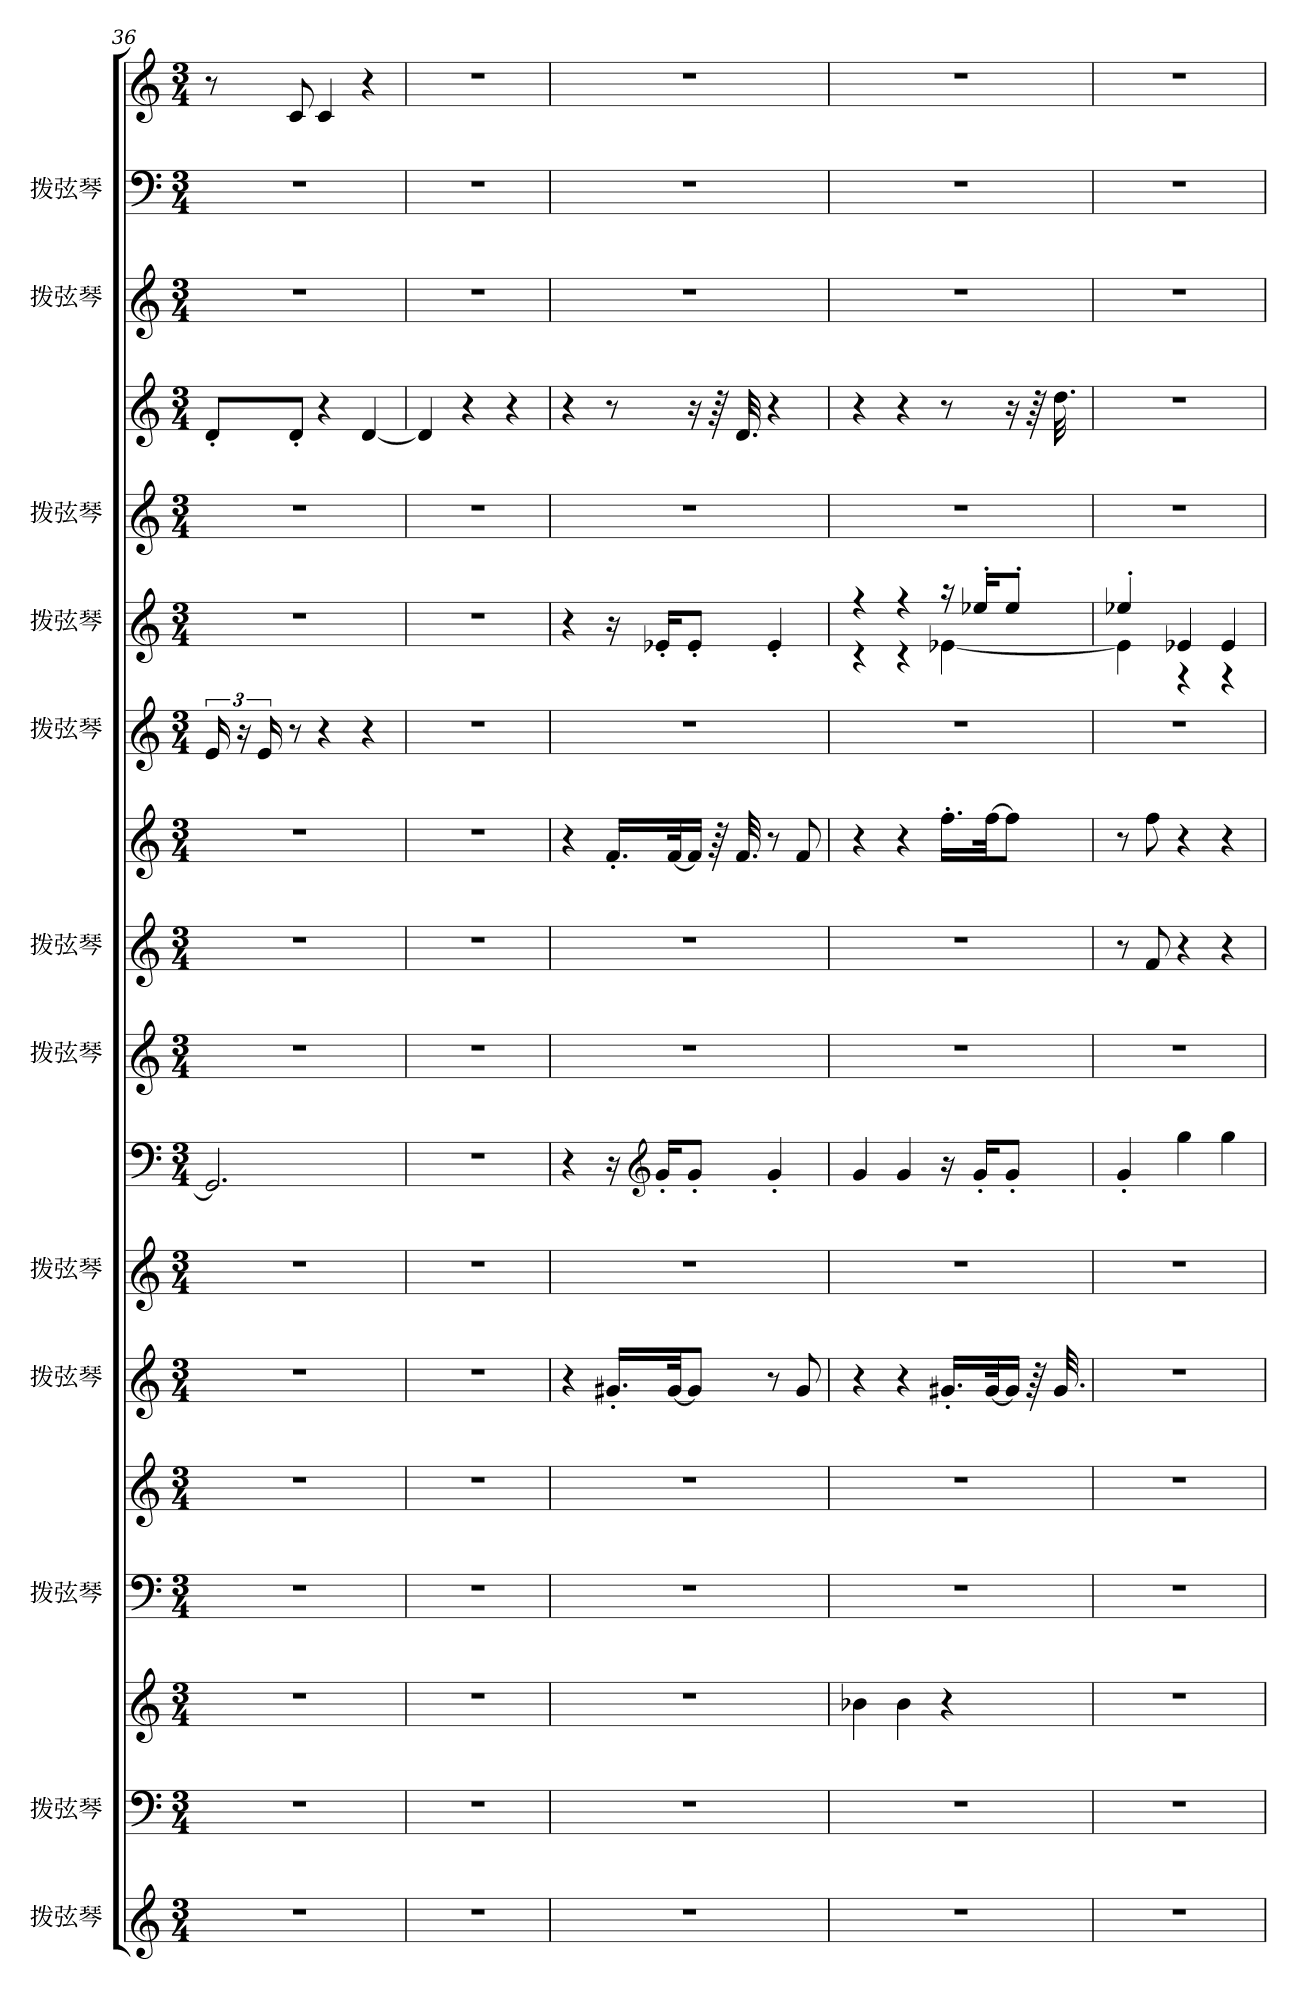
**kern	**kern	**kern	**kern	**kern	**kern	**kern	**kern	**kern	**kern	**kern	**kern	**kern	**kern	**kern	**kern	**kern	**kern
*part12	*part11	*part11	*part10	*part10	*part9	*part8	*part8	*part7	*part6	*part6	*part5	*part4	*part3	*part3	*part2	*part1	*part1
*staff18	*staff17	*staff16	*staff15	*staff14	*staff13	*staff12	*staff11	*staff10	*staff9	*staff8	*staff7	*staff6	*staff5	*staff4	*staff3	*staff2	*staff1
*I"拨弦琴	*I"拨弦琴	*	*I"拨弦琴	*	*I"拨弦琴	*I"拨弦琴	*	*I"拨弦琴	*I"拨弦琴	*	*I"拨弦琴	*I"拨弦琴	*I"拨弦琴	*	*I"拨弦琴	*I"拨弦琴	*
*clefG2	*clefF4	*clefG2	*clefF4	*clefG2	*clefG2	*clefG2	*clefF4	*clefG2	*clefG2	*clefG2	*clefG2	*clefG2	*clefG2	*clefG2	*clefG2	*clefF4	*clefG2
*k[]	*k[]	*k[]	*k[]	*k[]	*k[]	*k[]	*k[]	*k[]	*k[]	*k[]	*k[]	*k[]	*k[]	*k[]	*k[]	*k[]	*k[]
*M3/4	*M3/4	*M3/4	*M3/4	*M3/4	*M3/4	*M3/4	*M3/4	*M3/4	*M3/4	*M3/4	*M3/4	*M3/4	*M3/4	*M3/4	*M3/4	*M3/4	*M3/4
=36	=36	=36	=36	=36	=36	=36	=36	=36	=36	=36	=36	=36	=36	=36	=36	=36	=36
2.r	2.r	2.r	2.r	2.r	2.r	2.r	2.GG/]	2.r	2.r	2.r	24e/	2.r	2.r	8d'/L	2.r	2.r	8r
.	.	.	.	.	.	.	.	.	.	.	24r	.	.	.	.	.	.
.	.	.	.	.	.	.	.	.	.	.	24e/	.	.	.	.	.	.
.	.	.	.	.	.	.	.	.	.	.	8r	.	.	8d'/J	.	.	8c/
.	.	.	.	.	.	.	.	.	.	.	4r	.	.	4r	.	.	4c/
.	.	.	.	.	.	.	.	.	.	.	4r	.	.	[4d/	.	.	4r
=37	=37	=37	=37	=37	=37	=37	=37	=37	=37	=37	=37	=37	=37	=37	=37	=37	=37
2.r	2.r	2.r	2.r	2.r	2.r	2.r	2.r	2.r	2.r	2.r	2.r	2.r	2.r	4d/]	2.r	2.r	2.r
.	.	.	.	.	.	.	.	.	.	.	.	.	.	4r	.	.	.
.	.	.	.	.	.	.	.	.	.	.	.	.	.	4r	.	.	.
=38	=38	=38	=38	=38	=38	=38	=38	=38	=38	=38	=38	=38	=38	=38	=38	=38	=38
2.r	2.r	2.r	2.r	2.r	4r	2.r	4r	2.r	2.r	4r	2.r	4r	2.r	4r	2.r	2.r	2.r
.	.	.	.	.	16.g#X'/LL	.	16r	.	.	16.f'/LL	.	16r	.	8r	.	.	.
*	*	*	*	*	*	*	*clefG2	*	*	*	*	*	*	*	*	*	*
.	.	.	.	.	.	.	16g'/KL	.	.	.	.	16e-X'/KL	.	.	.	.	.
.	.	.	.	.	[32g#/JK	.	.	.	.	[32f/K	.	.	.	.	.	.	.
.	.	.	.	.	8g#/J]	.	8g'/J	.	.	16f/JJ]	.	8e-'/J	.	16r	.	.	.
.	.	.	.	.	.	.	.	.	.	64r	.	.	.	64r	.	.	.
.	.	.	.	.	.	.	.	.	.	32.f/	.	.	.	32.d/	.	.	.
.	.	.	.	.	8r	.	4g'/	.	.	8r	.	4e-'/	.	4r	.	.	.
.	.	.	.	.	8g#/	.	.	.	.	8f/	.	.	.	.	.	.	.
!!LO:PB:g=z
=39	=39	=39	=39	=39	=39	=39	=39	=39	=39	=39	=39	=39	=39	=39	=39	=39	=39
*	*	*	*	*	*	*	*	*	*	*	*	*^	*	*	*	*	*
2.r	2.r	4b-X\	2.r	2.r	4r	2.r	4g/	2.r	2.r	4r	2.r	4r	4r	2.r	4r	2.r	2.r	2.r
.	.	4b-\	.	.	4r	.	4g/	.	.	4r	.	4r	4r	.	4r	.	.	.
.	.	4r	.	.	16.g#X'/LL	.	16r	.	.	16.ff'\LL	.	16r	[4e-X\	.	8r	.	.	.
.	.	.	.	.	.	.	16g'/KL	.	.	.	.	16ee-X'/KL	.	.	.	.	.	.
.	.	.	.	.	[32g#/K	.	.	.	.	[32ff\JK	.	.	.	.	.	.	.	.
.	.	.	.	.	16g#/JJ]	.	8g'/J	.	.	8ff\J]	.	8ee-'/J	.	.	16r	.	.	.
.	.	.	.	.	64r	.	.	.	.	.	.	.	.	.	64r	.	.	.
.	.	.	.	.	32.g#/	.	.	.	.	.	.	.	.	.	32.dd\	.	.	.
=40	=40	=40	=40	=40	=40	=40	=40	=40	=40	=40	=40	=40	=40	=40	=40	=40	=40	=40
2.r	2.r	2.r	2.r	2.r	2.r	2.r	4g'/	2.r	8r	8r	2.r	4ee-X'/	4e-\]	2.r	2.r	2.r	2.r	2.r
.	.	.	.	.	.	.	.	.	8f/	8ff\	.	.	.	.	.	.	.	.
.	.	.	.	.	.	.	4gg\	.	4r	4r	.	4e-X/	4r	.	.	.	.	.
.	.	.	.	.	.	.	4gg\	.	4r	4r	.	4e-/	4r	.	.	.	.	.
*	*	*	*	*	*	*	*	*	*	*	*	*v	*v	*	*	*	*	*
=	=	=	=	=	=	=	=	=	=	=	=	=	=	=	=	=	=
*-	*-	*-	*-	*-	*-	*-	*-	*-	*-	*-	*-	*-	*-	*-	*-	*-	*-
